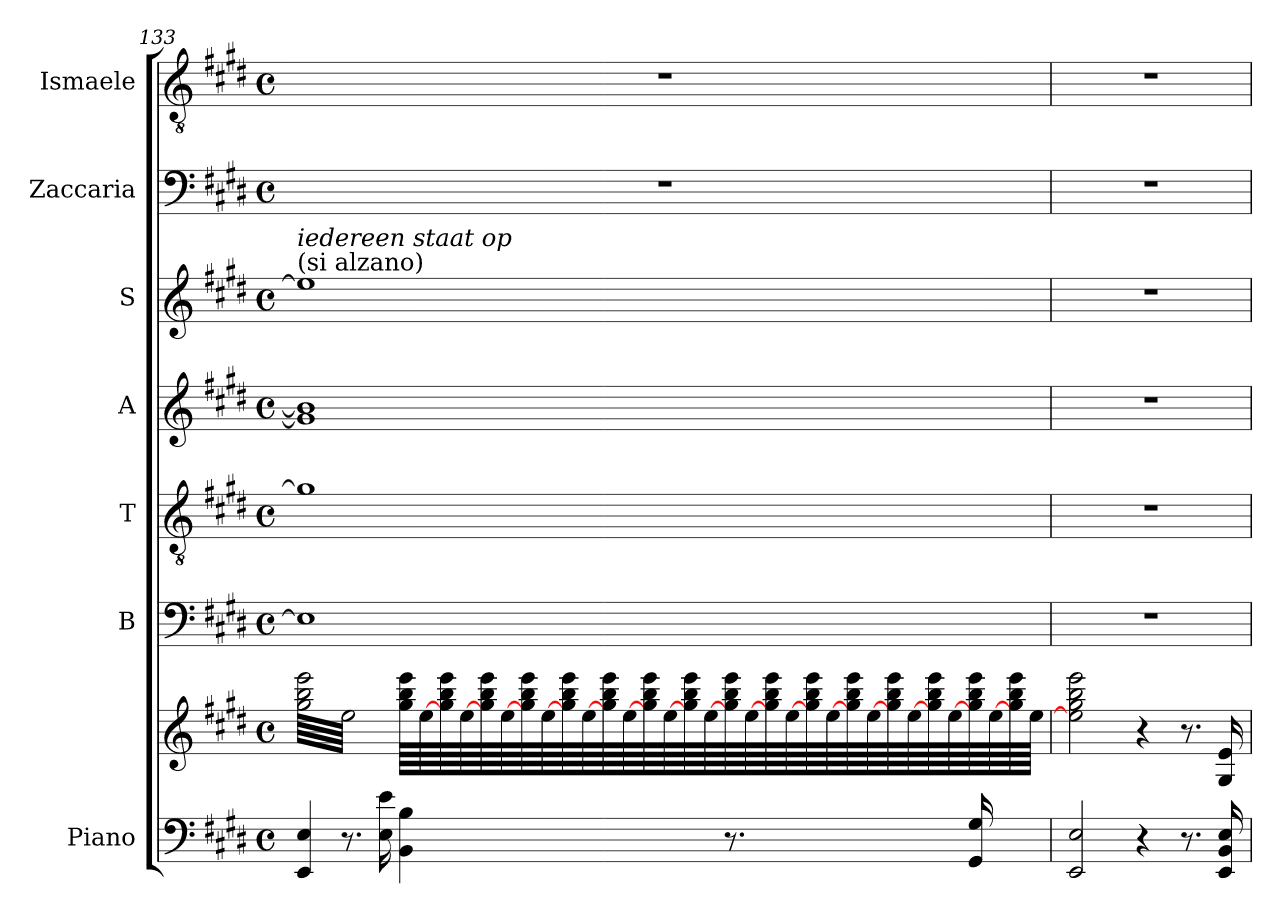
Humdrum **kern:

**kern	**kern	**kern	**kern	**kern	**kern	**kern	**kern
*part7	*part7	*part6	*part5	*part4	*part3	*part2	*part1
*staff8	*staff7	*staff6	*staff5	*staff4	*staff3	*staff2	*staff1
*I"Piano	*	*I"B	*I"T	*I"A	*I"S	*I"Zaccaria	*I"Ismaele
*I'Pno	*	*I'B	*I'T	*I'A	*I'S	*	*
*clefF4	*clefG2	*clefF4	*clefGv2	*clefG2	*clefG2	*clefF4	*clefGv2
*k[f#c#g#d#]	*k[f#c#g#d#]	*k[f#c#g#d#]	*k[f#c#g#d#]	*k[f#c#g#d#]	*k[f#c#g#d#]	*k[f#c#g#d#]	*k[f#c#g#d#]
*M4/4	*M4/4	*M4/4	*M4/4	*M4/4	*M4/4	*M4/4	*M4/4
*met(c)	*met(c)	*met(c)	*met(c)	*met(c)	*met(c)	*met(c)	*met(c)
=133	=133	=133	=133	=133	=133	=133	=133
!	!	!	!	!	!LO:TX:a:t=(si alzano)	!	!
!	!	!	!	!	!LO:TX:a:i:t=iedereen staat op	!	!
*	*tremolo	*	*	*	*	*	*
4EE/ 4E/	64gg#\ 64bb\ 64eee\LLLL	1E]	1g#]	1g#] 1b]	1ee]	1r	1r
.	64ee\	.	.	.	.	.	.
.	64gg#\ 64bb\ 64eee\	.	.	.	.	.	.
.	64ee\	.	.	.	.	.	.
.	64gg#\ 64bb\ 64eee\	.	.	.	.	.	.
.	64ee\	.	.	.	.	.	.
.	64gg#\ 64bb\ 64eee\	.	.	.	.	.	.
.	64ee\	.	.	.	.	.	.
.	64gg#\ 64bb\ 64eee\	.	.	.	.	.	.
.	64ee\	.	.	.	.	.	.
.	64gg#\ 64bb\ 64eee\	.	.	.	.	.	.
.	64ee\	.	.	.	.	.	.
.	64gg#\ 64bb\ 64eee\	.	.	.	.	.	.
.	64ee\	.	.	.	.	.	.
.	64gg#\ 64bb\ 64eee\	.	.	.	.	.	.
.	64ee\	.	.	.	.	.	.
8.r	64gg#\ 64bb\ 64eee\	.	.	.	.	.	.
.	64ee\	.	.	.	.	.	.
.	64gg#\ 64bb\ 64eee\	.	.	.	.	.	.
.	64ee\	.	.	.	.	.	.
.	64gg#\ 64bb\ 64eee\	.	.	.	.	.	.
.	64ee\	.	.	.	.	.	.
.	64gg#\ 64bb\ 64eee\	.	.	.	.	.	.
.	64ee\	.	.	.	.	.	.
.	64gg#\ 64bb\ 64eee\	.	.	.	.	.	.
.	64ee\	.	.	.	.	.	.
.	64gg#\ 64bb\ 64eee\	.	.	.	.	.	.
.	64ee\	.	.	.	.	.	.
16E\ 16e\	64gg#\ 64bb\ 64eee\	.	.	.	.	.	.
.	64ee\	.	.	.	.	.	.
.	64gg#\ 64bb\ 64eee\	.	.	.	.	.	.
.	64ee\JJJJ	.	.	.	.	.	.
4BB\ 4B\	64gg#\ 64bb\ 64eee\LLLL	.	.	.	.	.	.
.	[64ee\	.	.	.	.	.	.
.	64gg#\ 64bb\ 64eee\	.	.	.	.	.	.
.	[64ee\	.	.	.	.	.	.
.	64gg#\ 64bb\ 64eee\	.	.	.	.	.	.
.	[64ee\	.	.	.	.	.	.
.	64gg#\ 64bb\ 64eee\	.	.	.	.	.	.
.	[64ee\	.	.	.	.	.	.
.	64gg#\ 64bb\ 64eee\	.	.	.	.	.	.
.	[64ee\	.	.	.	.	.	.
.	64gg#\ 64bb\ 64eee\	.	.	.	.	.	.
.	[64ee\	.	.	.	.	.	.
.	64gg#\ 64bb\ 64eee\	.	.	.	.	.	.
.	[64ee\	.	.	.	.	.	.
.	64gg#\ 64bb\ 64eee\	.	.	.	.	.	.
.	[64ee\	.	.	.	.	.	.
8.r	64gg#\ 64bb\ 64eee\	.	.	.	.	.	.
.	[64ee\	.	.	.	.	.	.
.	64gg#\ 64bb\ 64eee\	.	.	.	.	.	.
.	[64ee\	.	.	.	.	.	.
.	64gg#\ 64bb\ 64eee\	.	.	.	.	.	.
.	[64ee\	.	.	.	.	.	.
.	64gg#\ 64bb\ 64eee\	.	.	.	.	.	.
.	[64ee\	.	.	.	.	.	.
.	64gg#\ 64bb\ 64eee\	.	.	.	.	.	.
.	[64ee\	.	.	.	.	.	.
.	64gg#\ 64bb\ 64eee\	.	.	.	.	.	.
.	[64ee\	.	.	.	.	.	.
16GG#/ 16G#/	64gg#\ 64bb\ 64eee\	.	.	.	.	.	.
.	[64ee\	.	.	.	.	.	.
.	64gg#\ 64bb\ 64eee\	.	.	.	.	.	.
.	64ee\JJJJ	.	.	.	.	.	.
*	*Xtremolo	*	*	*	*	*	*
=134	=134	=134	=134	=134	=134	=134	=134
2EE/ 2E/	2ee\] 2gg#\ 2bb\ 2eee\	1r	1r	1r	1r	1r	1r
.	.	.	.	.	.	.	.
.	.	.	.	.	.	.	.
.	.	.	.	.	.	.	.
.	.	.	.	.	.	.	.
.	.	.	.	.	.	.	.
.	.	.	.	.	.	.	.
.	.	.	.	.	.	.	.
.	.	.	.	.	.	.	.
.	.	.	.	.	.	.	.
.	.	.	.	.	.	.	.
.	.	.	.	.	.	.	.
.	.	.	.	.	.	.	.
.	.	.	.	.	.	.	.
.	.	.	.	.	.	.	.
.	.	.	.	.	.	.	.
4r	4r	.	.	.	.	.	.
8.r	8.r	.	.	.	.	.	.
16EE/ 16BB/ 16E/	16G#/ 16e/	.	.	.	.	.	.
=	=	=	=	=	=	=	=
*-	*-	*-	*-	*-	*-	*-	*-
